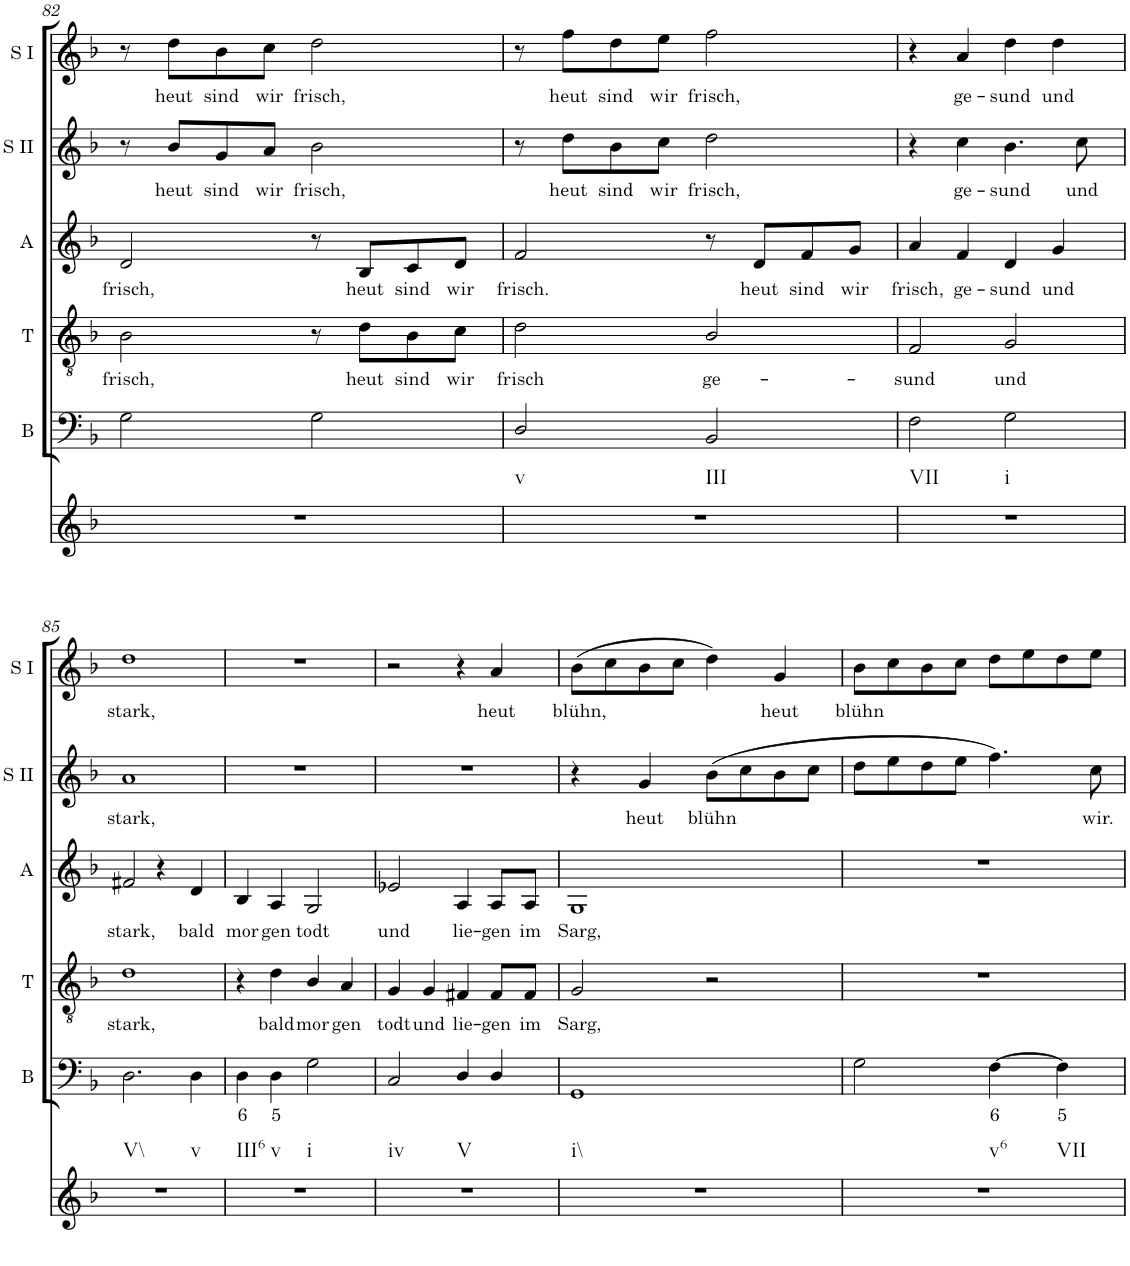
**kern	**kern	**text	**kern	**text	**kern	**text	**kern	**text	**kern	**text
*part6	*part5	*part5	*part4	*part4	*part3	*part3	*part2	*part2	*part1	*part1
*staff6	*staff5	*staff5	*staff4	*staff4	*staff3	*staff3	*staff2	*staff2	*staff1	*staff1
*I"Continuo	*I"Bass	*	*I"Tenor	*	*I"Alto	*	*I"Soprano II	*	*I"Soprano I	*
*	*I'B	*	*I'T	*	*I'A	*	*I'S II	*	*I'S I	*
!!LO:PB:g=z
*clefG2	*clefF4	*	*clefF4	*	*clefF4	*	*clefGv2	*	*clefG2	*
*k[b-]	*k[b-]	*	*k[b-]	*	*k[b-]	*	*k[b-]	*	*k[b-]	*
*M4/4	*M4/4	*	*M4/4	*	*M4/4	*	*M4/4	*	*M4/4	*
=82	=82	=82	=82	=82	=82	=82	=82	=82	=82	=82
!	!	!	!	!LO:LY:b	!	!LO:LY:b	!	!	!	!
1r	2G\	.	2B-\	frisch,	2d/	frisch,	8r	.	8r	.
!	!	!	!	!	!	!	!	!LO:LY:b	!	!LO:LY:b
.	.	.	.	.	.	.	8b-/L	heut	8dd\L	heut
!	!	!	!	!	!	!	!	!LO:LY:b	!	!LO:LY:b
.	.	.	.	.	.	.	8g/	sind	8b-\	sind
!	!	!	!	!	!	!	!	!LO:LY:b	!	!LO:LY:b
.	.	.	.	.	.	.	8a/J	wir	8cc\J	wir
!	!	!	!	!	!	!	!	!LO:LY:b	!	!LO:LY:b
.	2G\	.	8r	.	8r	.	2b-\	frisch,	2dd\	frisch,
!	!	!	!	!LO:LY:b	!	!LO:LY:b	!	!	!	!
.	.	.	8d\L	heut	8B-/L	heut	.	.	.	.
!	!	!	!	!LO:LY:b	!	!LO:LY:b	!	!	!	!
.	.	.	8B-\	sind	8c/	sind	.	.	.	.
!	!	!	!	!LO:LY:b	!	!LO:LY:b	!	!	!	!
.	.	.	8c\J	wir	8d/J	wir	.	.	.	.
=83	=83	=83	=83	=83	=83	=83	=83	=83	=83	=83
!LO:TX:b:t=v	!	!	!	!	!	!	!	!	!	!
!LO:TX:b:t=III	!	!	!	!	!	!	!	!	!	!
!	!	!	!	!LO:LY:b	!	!LO:LY:b	!	!	!	!
1r	2D/	.	2d\	frisch	2f/	frisch.	8r	.	8r	.
!	!	!	!	!	!	!	!	!LO:LY:b	!	!LO:LY:b
.	.	.	.	.	.	.	8dd\L	heut	8ff\L	heut
!	!	!	!	!	!	!	!	!LO:LY:b	!	!LO:LY:b
.	.	.	.	.	.	.	8b-\	sind	8dd\	sind
!	!	!	!	!	!	!	!	!LO:LY:b	!	!LO:LY:b
.	.	.	.	.	.	.	8cc\J	wir	8ee\J	wir
!	!	!	!	!LO:LY:b	!	!	!	!LO:LY:b	!	!LO:LY:b
.	2BB-/	.	2B-/	ge-	8r	.	2dd\	frisch,	2ff\	frisch,
!	!	!	!	!	!	!LO:LY:b	!	!	!	!
.	.	.	.	.	8d/L	heut	.	.	.	.
!	!	!	!	!	!	!LO:LY:b	!	!	!	!
.	.	.	.	.	8f/	sind	.	.	.	.
!	!	!	!	!	!	!LO:LY:b	!	!	!	!
.	.	.	.	.	8g/J	wir	.	.	.	.
=84	=84	=84	=84	=84	=84	=84	=84	=84	=84	=84
!LO:TX:b:t=VII	!	!	!	!	!	!	!	!	!	!
!LO:TX:b:t=i	!	!	!	!	!	!	!	!	!	!
!	!	!	!	!LO:LY:b	!	!LO:LY:b	!	!	!	!
1r	2F\	.	2F/	sund	4a/	frisch,	4r	.	4r	.
!	!	!	!	!	!	!LO:LY:b	!	!LO:LY:b	!	!LO:LY:b
.	.	.	.	.	4f/	ge-	4cc\	ge-	4a/	ge-
!	!	!	!	!LO:LY:b	!	!LO:LY:b	!	!LO:LY:b	!	!LO:LY:b
.	2G\	.	2G/	und	4d/	sund	4.b-\	sund	4dd\	sund
!	!	!	!	!	!	!LO:LY:b	!	!	!	!LO:LY:b
.	.	.	.	.	4g/	und	.	.	4dd\	und
!	!	!	!	!	!	!	!	!LO:LY:b	!	!
.	.	.	.	.	.	.	8cc\	und	.	.
!!LO:LB:g=z
=85	=85	=85	=85	=85	=85	=85	=85	=85	=85	=85
!LO:TX:b:t=V\\	!	!	!	!	!	!	!	!	!	!
!LO:TX:b:t=v	!	!	!	!	!	!	!	!	!	!
!	!	!	!	!LO:LY:b	!	!LO:LY:b	!	!LO:LY:b	!	!LO:LY:b
1r	2.D\	.	1d	stark,	2f#X/	stark,	1a	stark,	1dd	stark,
.	.	.	.	.	4r	.	.	.	.	.
!	!	!	!	!	!	!LO:LY:b	!	!	!	!
.	4D\	.	.	.	4d/	bald	.	.	.	.
=86	=86	=86	=86	=86	=86	=86	=86	=86	=86	=86
!LO:TX:b:t=III6	!	!	!	!	!	!	!	!	!	!
!LO:TX:b:t=v	!	!	!	!	!	!	!	!	!	!
!LO:TX:b:t=i	!	!	!	!	!	!	!	!	!	!
!	!	!LO:LY:b	!	!	!	!LO:LY:b	!	!	!	!
1r	4D\	6	4r	.	4B-/	mor-	1r	.	1r	.
!	!	!LO:LY:b	!	!LO:LY:b	!	!LO:LY:b	!	!	!	!
.	4D\	5	4d\	bald	4A/	gen	.	.	.	.
!	!	!	!	!LO:LY:b	!	!LO:LY:b	!	!	!	!
.	2G\	.	4B-/	mor-	2G/	todt	.	.	.	.
!	!	!	!	!LO:LY:b	!	!	!	!	!	!
.	.	.	4A/	gen	.	.	.	.	.	.
=87	=87	=87	=87	=87	=87	=87	=87	=87	=87	=87
!LO:TX:b:t=iv	!	!	!	!	!	!	!	!	!	!
!LO:TX:b:t=V	!	!	!	!	!	!	!	!	!	!
!	!	!	!	!LO:LY:b	!	!LO:LY:b	!	!	!	!
1r	2C/	.	4G/	todt	2e-X/	und	1r	.	2r	.
!	!	!	!	!LO:LY:b	!	!	!	!	!	!
.	.	.	4G/	und	.	.	.	.	.	.
!	!	!	!	!LO:LY:b	!	!LO:LY:b	!	!	!	!
.	4D/	.	4F#X/	lie-	4A/	lie-	.	.	4r	.
!	!	!	!	!LO:LY:b	!	!LO:LY:b	!	!	!	!LO:LY:b
.	4D/	.	8F#/L	gen	8A/L	gen	.	.	4a/	heut
!	!	!	!	!LO:LY:b	!	!LO:LY:b	!	!	!	!
.	.	.	8F#/J	im	8A/J	im	.	.	.	.
=88	=88	=88	=88	=88	=88	=88	=88	=88	=88	=88
!LO:TX:b:t=i\\	!	!	!	!	!	!	!	!	!	!
!	!	!	!	!LO:LY:b	!	!LO:LY:b	!	!	!	!LO:LY:b
1r	1GG	.	2G/	Sarg,	1G	Sarg,	4r	.	(8b-\L	blühn,
.	.	.	.	.	.	.	.	.	8cc\	.
!	!	!	!	!	!	!	!	!LO:LY:b	!	!
.	.	.	.	.	.	.	4g/	heut	8b-\	.
.	.	.	.	.	.	.	.	.	8cc\J	.
!	!	!	!	!	!	!	!	!LO:LY:b	!	!
.	.	.	2r	.	.	.	(8b-\L	blühn	4dd\)	.
.	.	.	.	.	.	.	8cc\	.	.	.
!	!	!	!	!	!	!	!	!	!	!LO:LY:b
.	.	.	.	.	.	.	8b-\	.	4g/	heut
.	.	.	.	.	.	.	8cc\J	.	.	.
=89	=89	=89	=89	=89	=89	=89	=89	=89	=89	=89
!LO:TX:b:t=v6	!	!	!	!	!	!	!	!	!	!
!LO:TX:b:t=VII	!	!	!	!	!	!	!	!	!	!
!	!	!	!	!	!	!	!	!	!	!LO:LY:b
1r	2G\	.	1r	.	1r	.	8dd\L	.	8b-\L	blühn
.	.	.	.	.	.	.	8ee\	.	8cc\	.
.	.	.	.	.	.	.	8dd\	.	8b-\	.
.	.	.	.	.	.	.	8ee\J	.	8cc\J	.
!	!	!LO:LY:b	!	!	!	!	!	!	!	!
.	[4F\	6	.	.	.	.	4.ff\)	.	8dd\L	.
.	.	.	.	.	.	.	.	.	8ee\	.
!	!	!LO:LY:b	!	!	!	!	!	!	!	!
.	4F\]	5	.	.	.	.	.	.	8dd\	.
!	!	!	!	!	!	!	!	!LO:LY:b	!	!
.	.	.	.	.	.	.	8cc\	wir.	8ee\J	.
=	=	=	=	=	=	=	=	=	=	=
*-	*-	*-	*-	*-	*-	*-	*-	*-	*-	*-
